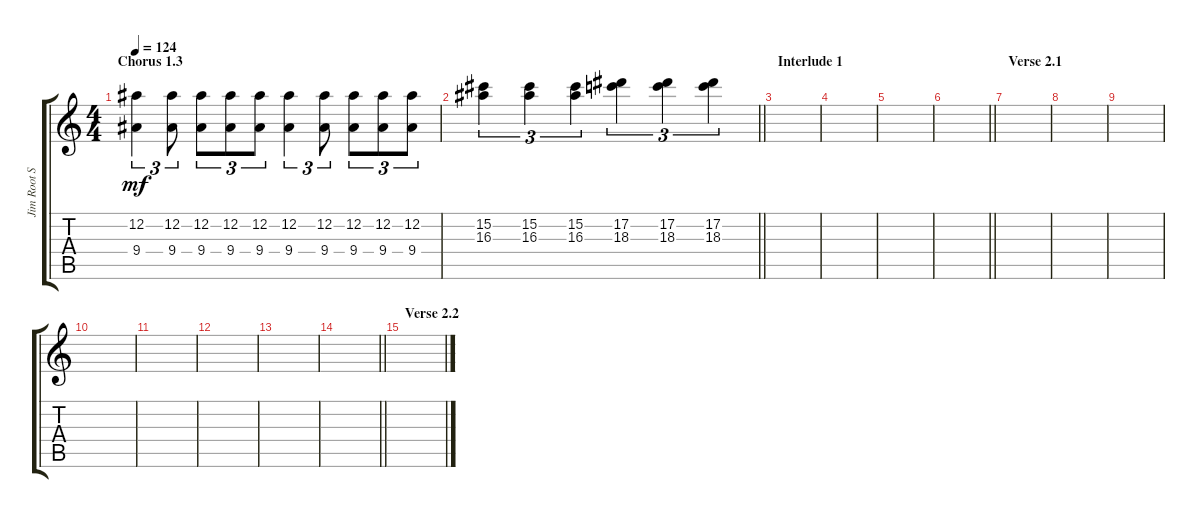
\track ("Jim Root Solo" "Jim Root S") {instrument overdrivenguitar}
\staff {score tabs}
\tuning (Eb4 Bb3 Gb3 Db3 Ab2 Eb2) {hide}
\ts (4 4)
\section ("" "Chorus 1.3")
\tempo 124
\clef g2
\ks c
(12.2 9.4).4{tu (3 2) dy mf} (12.2 9.4).8{tu (3 2)} (12.2 9.4).8{tu (3 2)} (12.2 9.4).8{tu (3 2)} (12.2 9.4).8{tu (3 2)} (12.2 9.4).4{tu (3 2)} (12.2 9.4).8{tu (3 2)} (12.2 9.4).8{tu (3 2)} (12.2 9.4).8{tu (3 2)} (12.2 9.4).8{tu (3 2)} |
\barLineRight lightlight
(15.2 16.3).4{tu (3 2)} (15.2 16.3).4{tu (3 2)} (15.2 16.3).4{tu (3 2)} (17.2 18.3).4{tu (3 2)} (17.2 18.3).4{tu (3 2)} (17.2 18.3).4{tu (3 2)} |
\section ("" "Interlude 1")
|
|
|
\barLineRight lightlight
|
\section ("" "Verse 2.1")
|
|
|
|
|
|
|
\barLineRight lightlight
|
\section ("" "Verse 2.2")
